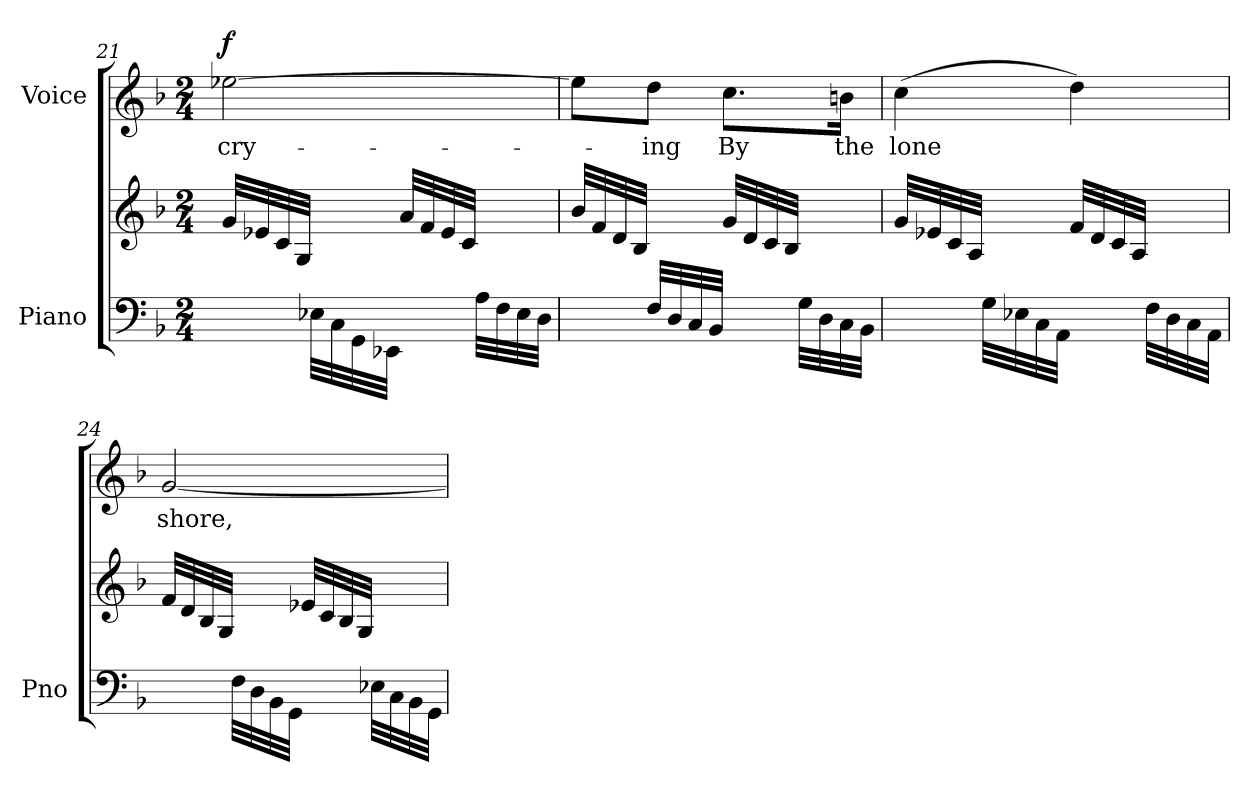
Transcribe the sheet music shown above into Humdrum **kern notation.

**kern	**kern	**kern	**text	**dynam
*part2	*part2	*part1	*part1	*part1
*staff3	*staff2	*staff1	*staff1	*staff1
*I"Piano	*	*I"Voice	*	*
*I'Pno	*	*	*	*
!!LO:LB:g=z
*clefF4	*clefG2	*clefG2	*	*
*k[b-]	*k[b-]	*k[b-]	*	*
*M2/4	*M2/4	*M2/4	*	*
=21	=21	=21	=21	=21
*	*^	*	*	*
!	!	!	!	!LO:LY:b	!LO:DY:a
8ryy	2ryy	(>32g/LLL	[2ee-X\	cry-	f
.	.	32e-X/	.	.	.
.	.	32c/	.	.	.
.	.	32G/JJJ	.	.	.
32E-X\LLL	.	8ryy	.	.	.
32C\	.	.	.	.	.
32GG\	.	.	.	.	.
32EE-X\JJJ)	.	.	.	.	.
8ryy	.	(32a/LLL	.	.	.
.	.	32f/	.	.	.
.	.	32e-/	.	.	.
.	.	32c/JJJ	.	.	.
32A\LLL	.	8ryy	.	.	.
32F\	.	.	.	.	.
32E-\	.	.	.	.	.
32D\JJJ)	.	.	.	.	.
!!LO:PB:g=z
=22	=22	=22	=22	=22	=22
8ryy	2ryy	(32b-/LLL	8ee-\L]	.	.
.	.	32f/	.	.	.
.	.	32d/	.	.	.
.	.	32B-/JJJ	.	.	.
!	!	!	!	!LO:LY:b	!
32F/LLL	.	8ryy	8dd\J	-ing	.
32D/	.	.	.	.	.
32C/	.	.	.	.	.
32BB-/JJJ)	.	.	.	.	.
!	!	!	!	!LO:LY:b	!
8ryy	.	(32g/LLL	8.cc\L	By	.
.	.	32d/	.	.	.
.	.	32c/	.	.	.
.	.	32B-/JJJ	.	.	.
32G\LLL	.	8ryy	.	.	.
32D\	.	.	.	.	.
!	!	!	!	!LO:LY:b	!
32C\	.	.	16bn\Jk	the	.
32BB-\JJJ)	.	.	.	.	.
!!LO:LB:g=z
=23	=23	=23	=23	=23	=23
!	!	!	!	!LO:LY:b	!
8ryy	2ryy	(32g/LLL	(4cc\	lone	.
.	.	32e-X/	.	.	.
.	.	32c/	.	.	.
.	.	32A/JJJ	.	.	.
32G\LLL	.	8ryy	.	.	.
32E-X\	.	.	.	.	.
32C\	.	.	.	.	.
32AA\JJJ)	.	.	.	.	.
8ryy	.	(32f/LLL	4dd\)	.	.
.	.	32d/	.	.	.
.	.	32c/	.	.	.
.	.	32A/JJJ	.	.	.
32F\LLL	.	8ryy	.	.	.
32D\	.	.	.	.	.
32C\	.	.	.	.	.
32AA\JJJ)	.	.	.	.	.
!!LO:LB:g=z
=24	=24	=24	=24	=24	=24
!	!	!	!	!LO:LY:b	!
8ryy	2ryy	(32f/LLL	[2g/	shore,	.
.	.	32d/	.	.	.
.	.	32B-/	.	.	.
.	.	32G/JJJ	.	.	.
32F\LLL	.	8ryy	.	.	.
32D\	.	.	.	.	.
32BB-\	.	.	.	.	.
32GG\JJJ)	.	.	.	.	.
8ryy	.	(32e-X/LLL	.	.	.
.	.	32c/	.	.	.
.	.	32B-/	.	.	.
.	.	32G/JJJ	.	.	.
32E-X\LLL	.	8ryy	.	.	.
32C\	.	.	.	.	.
32BB-\	.	.	.	.	.
32GG\JJJ)	.	.	.	.	.
*	*v	*v	*	*	*
=	=	=	=	=
*-	*-	*-	*-	*-
